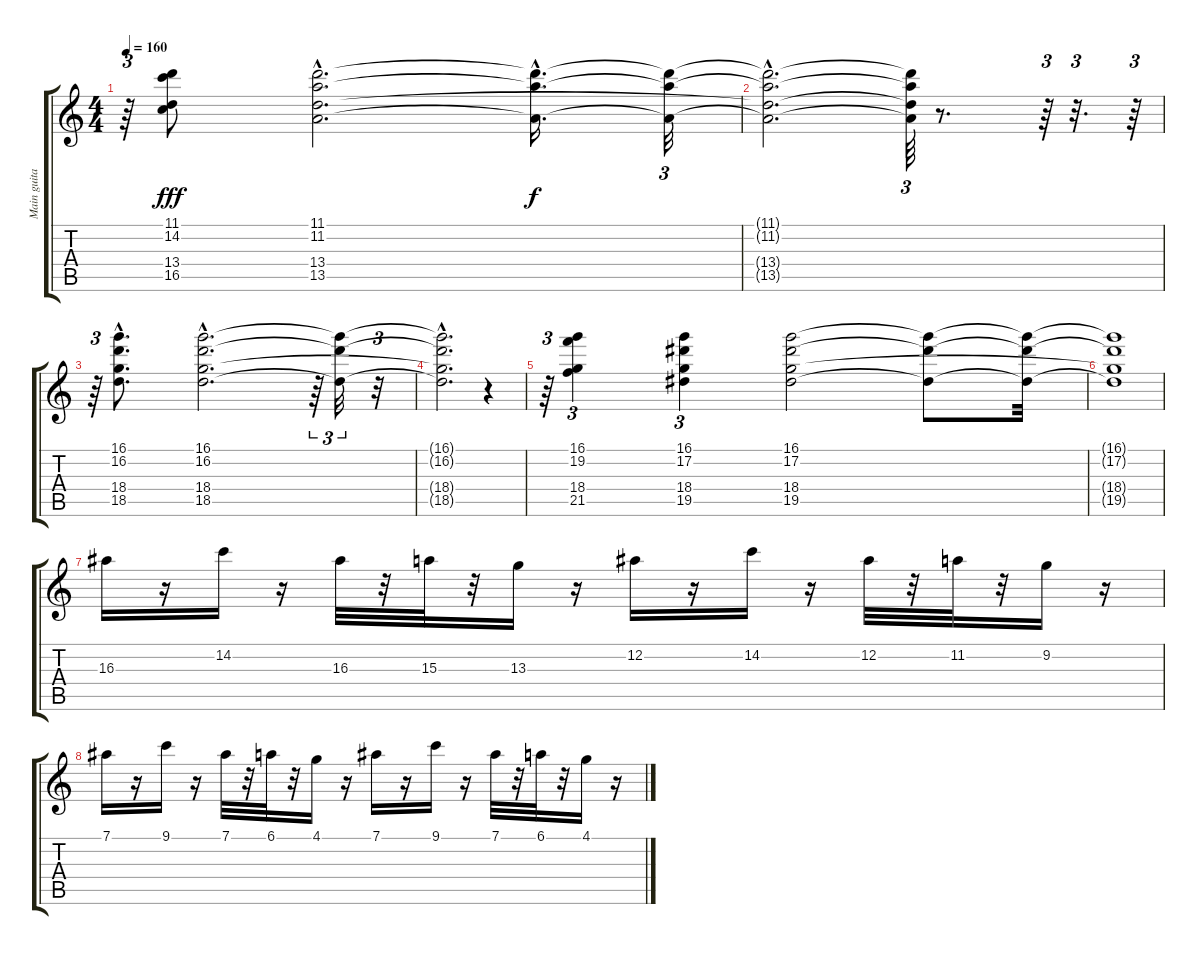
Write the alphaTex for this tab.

\track ("Main guitar" "Main guita") {instrument electricguitarjazz}
\staff {score tabs}
\tuning (Eb4 Bb3 Gb3 Db3 Ab2 Eb2) {hide}
\ts (4 4)
\tempo 160
\clef g2
\ks c
r.64{tu (3 2) dy f} (11.1 14.2 13.4 16.5).8{dy fff} (11.1{hac} 11.2{hac} 13.4{hac} 13.5{hac}).2{d} (11.1{hac t} 11.2{hac t} 13.5{hac t}).16{d dy f} (11.1{t} 11.2{t} 13.5{t}).32{tu (3 2)} |
(11.1{hac t} 11.2{hac t} 13.4{hac t} 13.5{hac t}).2{d} (11.1{t} 11.2{t} 13.4{t} 13.5{t}).64{tu (3 2)} r.8{d} r.64{tu (3 2)} r.32{d tu (3 2)} r.64{tu (3 2)} |
r.64{tu (3 2)} (16.1{hac} 16.2{hac} 18.4{hac} 18.5{hac}).8{d} (16.1{hac} 16.2{hac} 18.4{hac} 18.5{hac}).2{d} r.64{tu (3 2)} (16.1{t} 16.2{t} 18.5{t}).32{tu (3 2)} r.32{tu (3 2)} |
(16.1{hac t} 16.2{hac t} 18.4{hac t} 18.5{hac t}).2{d} r.4 |
r.64{tu (3 2)} (16.1 19.2 18.4 21.5).4{tu (3 2)} (16.1 17.2 18.4 19.5).4{tu (3 2)} (16.1 17.2 18.4 19.5).2 (16.1{t} 17.2{t} 19.5{t}).8 (16.1{t} 17.2{t} 19.5{t}).32 |
(16.1{t} 17.2{t} 18.4{t} 19.5{t}).1 |
16.3.16 r.16 14.2.16 r.16 16.3.32 r.32 15.3.32 r.32 13.3.16 r.16 12.2.16 r.16 14.2.16 r.16 12.2.32 r.32 11.2.32 r.32 9.2.16 r.16 |
7.1.16 r.16 9.1.16 r.16 7.1.32 r.32 6.1.32 r.32 4.1.16 r.16 7.1.16 r.16 9.1.16 r.16 7.1.32 r.32 6.1.32 r.32 4.1.16 r.16
